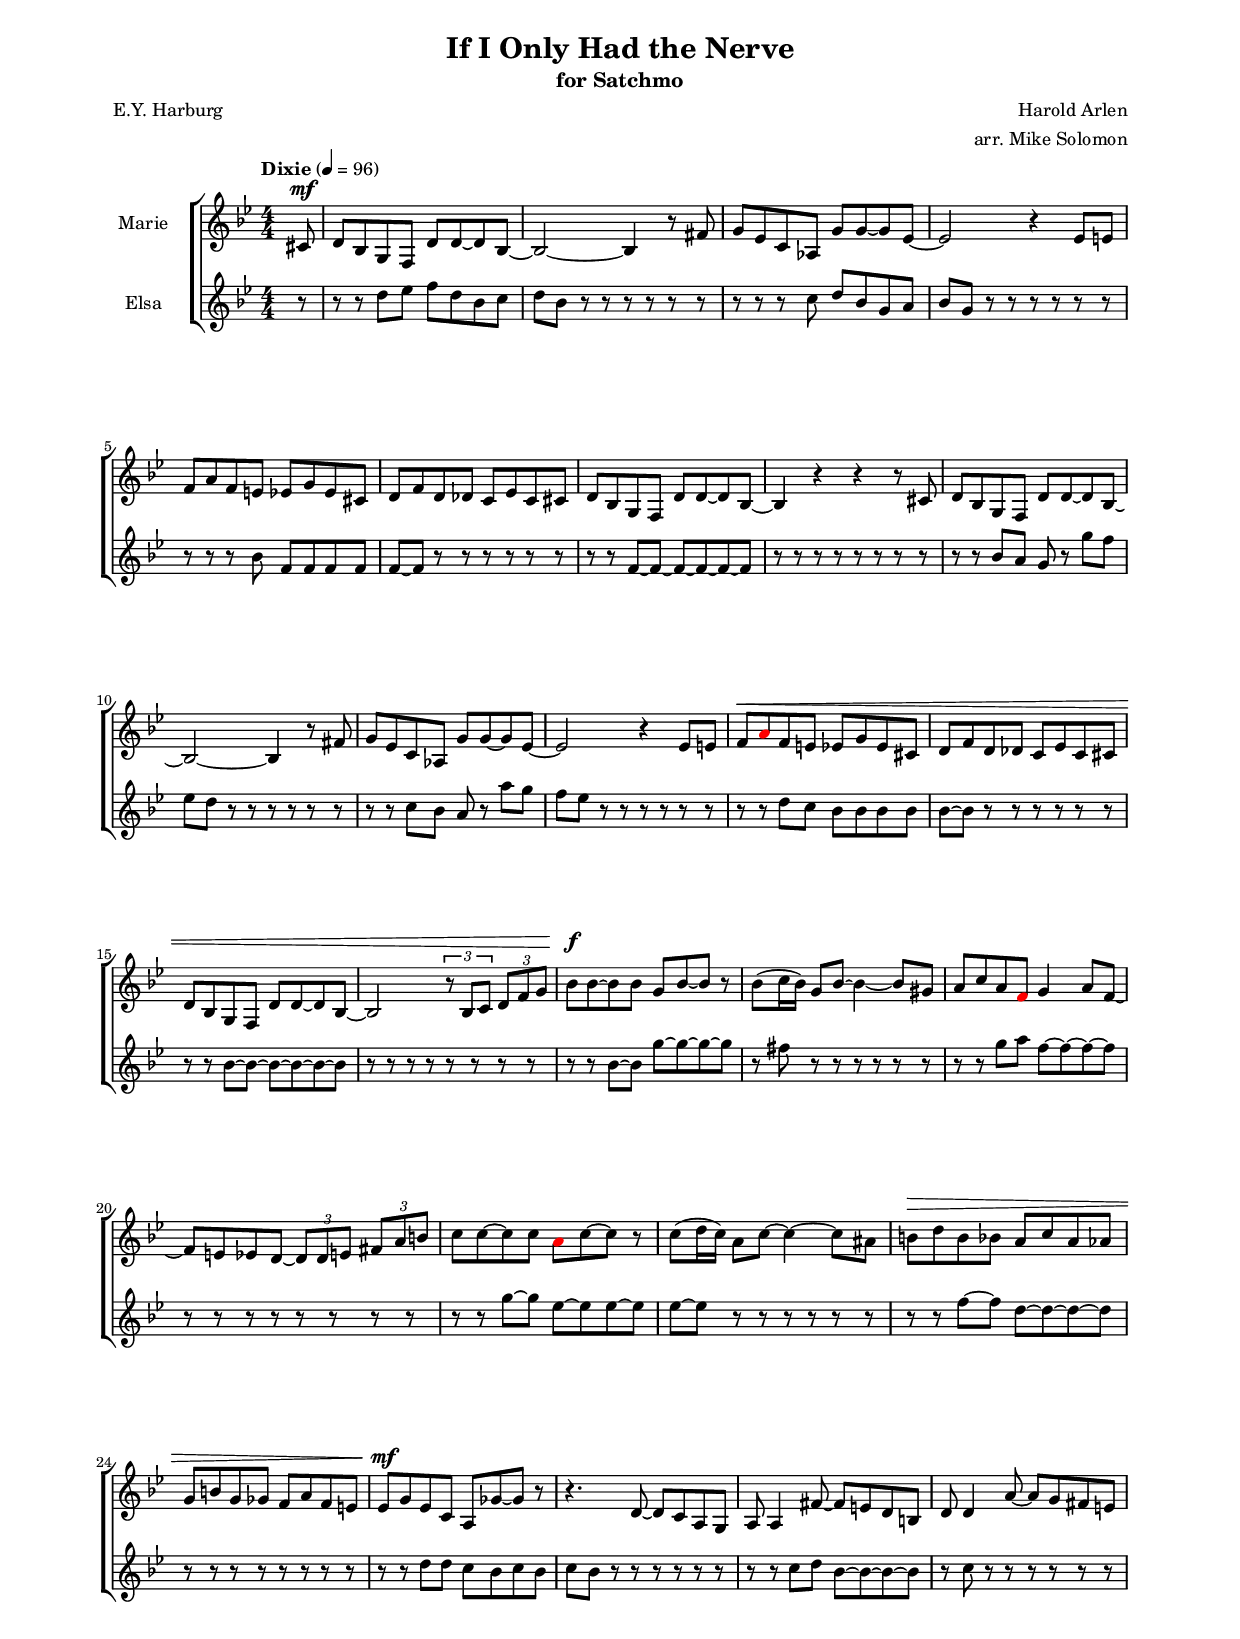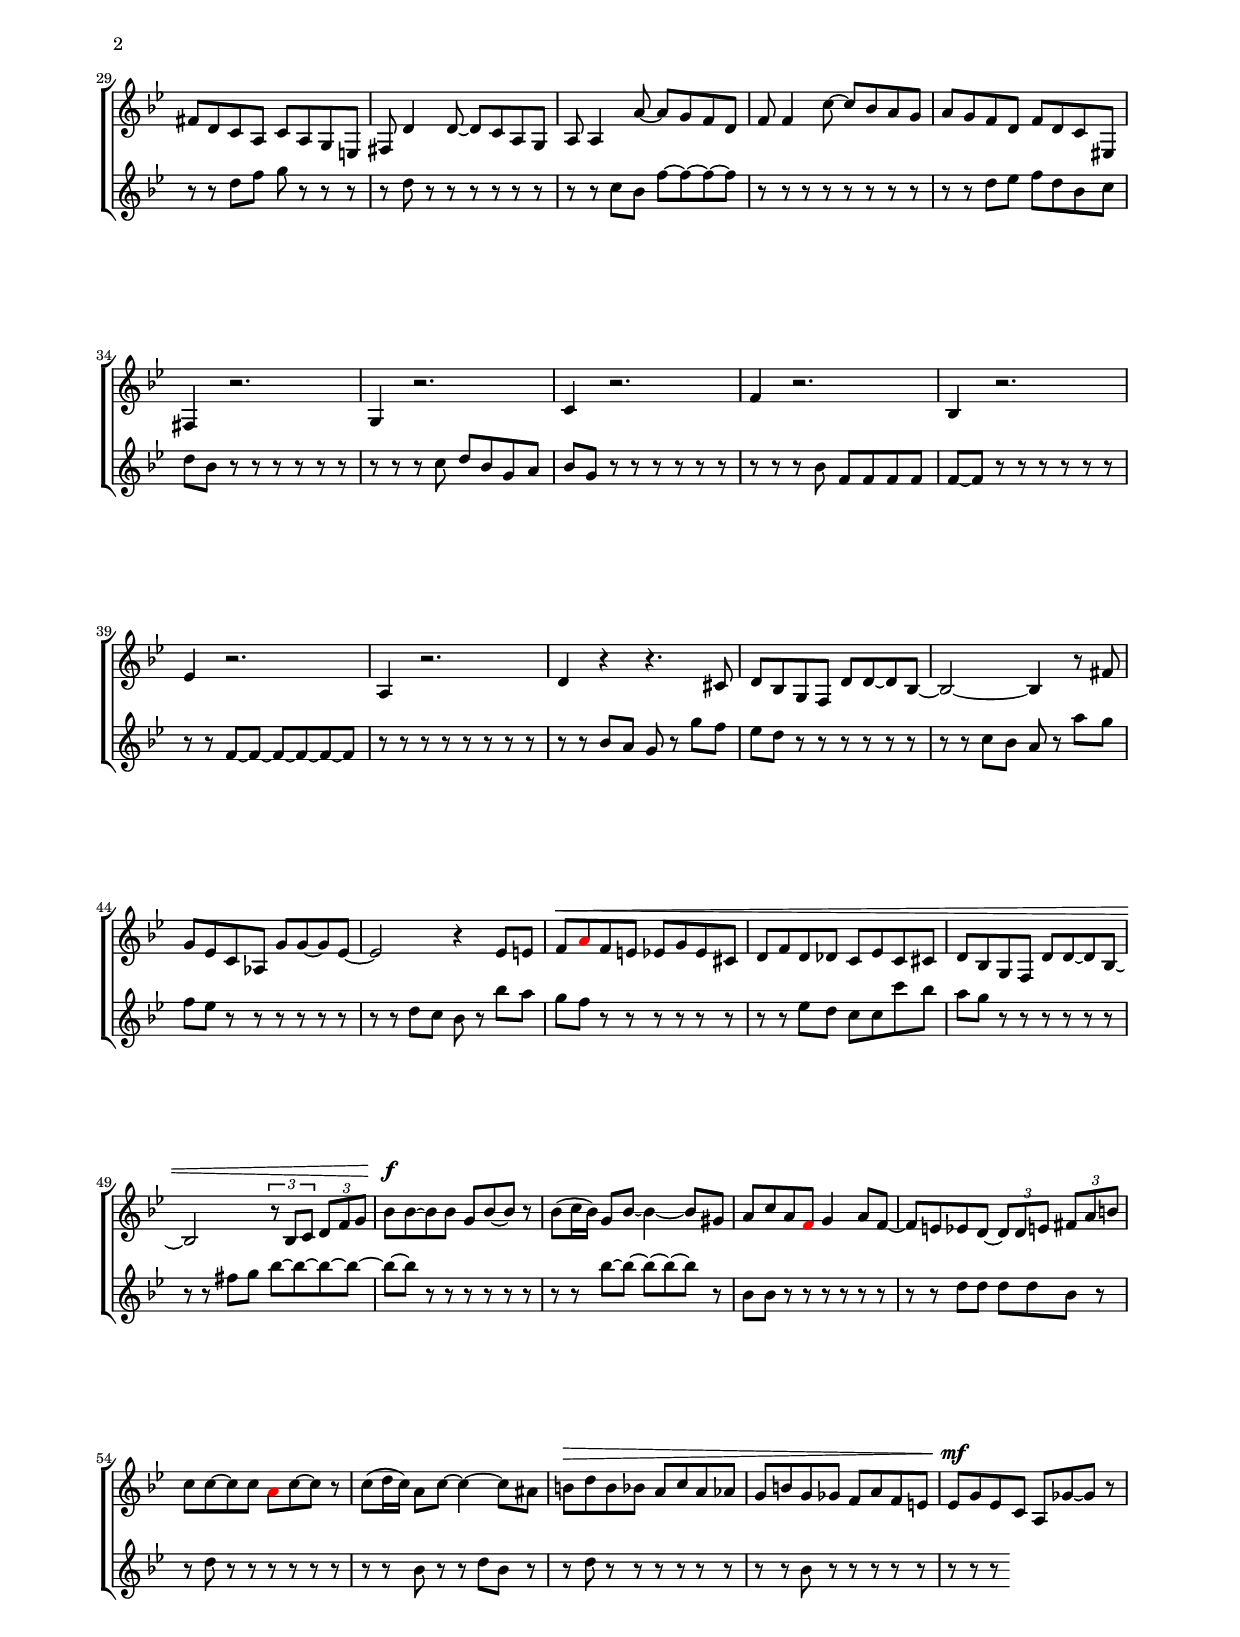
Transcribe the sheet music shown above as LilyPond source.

\version "2.19.0"
\include "defs-devel.ly"

marD = \markup \null
elsD = \markup \null
mikD = \markup \null
rynZ = \markup \null
desD = \markup \null

#(set-global-staff-size 15.87)
autoBeamInstruction = \autoBeamOn

solo = \markup \italic "solo"
psolo = \markup \italic "(solo)"
skat = \markup \italic "sit skat"
shoot = \markup \italic "SYT"

\header {
  title = "If I Only Had the Nerve"
  subtitle = "for Satchmo"
  %title = "Somewhere Over the Rainbow"
  composer = "Harold Arlen"
  poet = "E.Y. Harburg"
  arranger = "arr. Mike Solomon"
  %arranger = "arr. (anon)"
}
\paper {
  #(define fonts
    (set-global-fonts
    #:music "lilyjazz"
    #:brace "lilyjazz"
    #:roman "LilyJAZZText"
    #:sans "LilyJAZZChord"
    #:factor (/ staff-height pt 20)
  ))
  ragged-right = ##f
  left-margin = 0.75\in
  right-margin = 0.75\in
  top-margin = 0.5\in
  bottom-margin = 0.6\in
  ragged-last-bottom = ##f
  %max-systems-per-page = #2
  %oddHeaderMarkup = "FIRST FULL DRAFT 20.10.14 4:44"
  %evenHeaderMarkup = "FIRST FULL DRAFT 20.10.14 4:44"
}


#(ly:set-option 'point-and-click #f)

#(set-global-staff-size 15.87)

railroad =  {
  \once \override BreathingSign.text = \markup \musicglyph #"scripts.caesura.straight"
  \breathe
}
myred = \once \override NoteHead #'color = #red

php = \once \override Hairpin.stencil = #(parenthesize-callback ly:hairpin::print)

\paper {
  footnote-separator-markup = \markup { \column { " "\override #`(span-factor . 1/5) { \draw-hline } }}
  footnote-padding = 1\mm
  top-system-spacing = #'((basic-distance . 1) (minimum-distance . 0) (padding . 1) (stretchability . 40))
  bottom-system-spacing = #'((basic-distance . 1) (minimum-distance . 0) (padding . 1) (stretchability . 50))
  ragged-right = ##f
}

prefatoryMatter = {
  \key bes \major
  \autoBeamInstruction
  \time 4/4
}

scorePrefatoryMatter = {
  \prefatoryMatter
  \partial 8
}

midiPrefatoryMatter = {
  \prefatoryMatter
  \partial 8
}

theme = \relative c {
  cis8-\tag #'first \mf |
  d8 bes8 g8 f8 d'8 d8 ~ d8 bes8 ~ |
  bes2 ~ bes4 r8 fis'8 |
  g8 ees8 c8 aes8 g'8 g8 ~ g8 ees8 ~ |
  ees2 r4 ees8 e8 |
  f8-\tag #'second \< \tag #'second { \rred } a8 f8 e8 ees8 g8 ees8 cis8 |
  d8 f8 d8 des8 c8 ees8 c8 cis8 |
  d8 bes8 g8 f8 d'8 d8 ~ d8 bes8 ~ |
  \tag #'first { bes4 }
  \tag #'second { bes2 }
}

marks = {
  \tempo "Dixie" 4=96
  \time 4/4
  \partial 8 s8
  \repeat unfold 25 { s1 }
}

soprano = \transpose c c {
  \transpose c c' \removeWithTag #'second \theme
  r4 r4 r8
  \transpose c c' \removeWithTag #'first \theme
  \relative c' {
    \times 2/3 { r8 bes c } \times 2/3 { d f g } |
    bes8\f bes8 ~ bes8 bes8 g8 bes8 ~ bes8 r8 |
    bes8 ( c16 bes ) g8 bes8 ~ bes4 ~ bes8 gis8 |
    a8 c8 a8 \rred f8 g4 a8 f8 ~ |
    f8 e8 ees8 d8 ~ \times 2/3 { d d e } \times 2/3 { fis a b } |
    c8 c8 ~ c8 c8 \rred a8 c8 ~ c8 r8 |
    c8 ( d16 c ) a8 c8 ~ c4 ~ c8 ais8 |
    b8\> d8 b8 bes8 a8 c8 a8 aes8 |
    g8 b8 g8 ges8 f8 a8 f8 e8 |
    ees8\mf g8 ees8 c8 a8 ges'8 ~ ges8 r8 |
    r4. d8 ~ d c a g |
    a a4 fis'8 ~ fis e d b |
    d d4 a'8 ~ a g fis e |
    fis d c a c a g e |
    fis d'4 d8 ~ d c a g |
    a a4 a'8 ~ a g f d |
    f f4 c'8 ~ c bes a g |
    a g f d f d c eis, |
    fis4 r2. |
    g4 r2. |
    c4 r2. |
    f4 r2. |
    bes,4 r2. |
    ees4 r2. |
    a,4 r2. |
    d4 r4 r4. 
  }
  \transpose c c' \removeWithTag #'first \theme
  \relative c' {
      \times 2/3 { r8 bes c } \times 2/3 { d f g } |
      bes8\f bes8 ~ bes8 bes8 g8 bes8 ~ bes8 r8 |
      bes8 ( c16 bes ) g8 bes8 ~ bes4 ~ bes8 gis8 |
      a8 c8 a8 \rred f8 g4 a8 f8 ~ |
      f8 e8 ees8 d8 ~ \times 2/3 { d d e } \times 2/3 { fis a b } |
      c8 c8 ~ c8 c8 \rred a8 c8 ~ c8 r8 |
      c8 ( d16 c ) a8 c8 ~ c4 ~ c8 ais8 |
      b8\> d8 b8 bes8 a8 c8 a8 aes8 |
      g8 b8 g8 ges8 f8 a8 f8 e8 |
      ees8\mf g8 ees8 c8 a8 ges'8 ~ ges8 r8 |
  }
}

sopranoWords = \lyricmode {
}

test = {
  \transpose g g { r8 r8 r8 d''8 ees''8 f''8 d''8 bes'8 c''8 d''8 bes'8 r8 r8 r8 r8 r8 r8 r8 r8 r8 c''8 d''8 bes'8 g'8 a'8 bes'8 g'8 r8 r8 r8 r8 r8 r8 r8 r8 r8 bes'8 f'8 f'8 f'8 f'8 f'8 ~ f'8 r8 r8 r8 r8 r8 r8 r8 r8 f'8 ~ f'8 ~ f'8 ~ f'8 ~ f'8 ~ f'8 r8 r8 r8 r8 r8 r8 r8 r8 r8 r8 bes'8 a'8 g'8 r8 g''8 f''8 ees''8 d''8 r8 r8 r8 r8 r8 r8 r8 r8 c''8 bes'8 a'8 r8 a''8 g''8 f''8 ees''8 r8 r8 r8 r8 r8 r8 r8 r8 d''8 c''8 bes'8 bes'8 bes'8 bes'8 bes'8 ~ bes'8 r8 r8 r8 r8 r8 r8 r8 r8 bes'8 ~ bes'8 ~ bes'8 ~ bes'8 ~ bes'8 ~ bes'8 r8 r8 r8 r8 r8 r8 r8 r8 r8 r8 bes'8 ~ bes'8 g''8 ~ g''8 ~ g''8 ~ g''8 r8 fis''8 r8 r8 r8 r8 r8 r8 r8 r8 g''8 a''8 f''8 ~ f''8 ~ f''8 ~ f''8 r8 r8 r8 r8 r8 r8 r8 r8 r8 r8 g''8 ~ g''8 ees''8 ~ ees''8 ees''8 ~ ees''8 ees''8 ~ ees''8 r8 r8 r8 r8 r8 r8 r8 r8 f''8 ~ f''8 d''8 ~ d''8 ~ d''8 ~ d''8 r8 r8 r8 r8 r8 r8 r8 r8 r8 r8 d''8 d''8 c''8 bes'8 c''8 bes'8 c''8 bes'8 r8 r8 r8 r8 r8 r8 r8 r8 c''8 d''8 bes'8 ~ bes'8 ~ bes'8 ~ bes'8 r8 c''8 r8 r8 r8 r8 r8 r8 r8 r8 d''8 f''8 g''8 r8 r8 r8 r8 d''8 r8 r8 r8 r8 r8 r8 r8 r8 c''8 bes'8 f''8 ~ f''8 ~ f''8 ~ f''8 r8 r8 r8 r8 r8 r8 r8 r8 r8 r8 d''8 ees''8 f''8 d''8 bes'8 c''8 d''8 bes'8 r8 r8 r8 r8 r8 r8 r8 r8 r8 c''8 d''8 bes'8 g'8 a'8 bes'8 g'8 r8 r8 r8 r8 r8 r8 r8 r8 r8 bes'8 f'8 f'8 f'8 f'8 f'8 ~ f'8 r8 r8 r8 r8 r8 r8 r8 r8 f'8 ~ f'8 ~ f'8 ~ f'8 ~ f'8 ~ f'8 r8 r8 r8 r8 r8 r8 r8 r8 r8 r8 bes'8 a'8 g'8 r8 g''8 f''8 ees''8 d''8 r8 r8 r8 r8 r8 r8 r8 r8 c''8 bes'8 a'8 r8 a''8 g''8 f''8 ees''8 r8 r8 r8 r8 r8 r8 r8 r8 d''8 c''8 bes'8 r8 bes''8 a''8 g''8 f''8 r8 r8 r8 r8 r8 r8 r8 r8 ees''8 d''8 c''8 c''8 c'''8 bes''8 a''8 g''8 r8 r8 r8 r8 r8 r8 r8 r8 fis''8 g''8 bes''8 ~ bes''8 ~ bes''8 ~ bes''8 ~ bes''8 ~ bes''8 r8 r8 r8 r8 r8 r8 r8 r8 bes''8 ~ bes''8 ~ bes''8 ~ bes''8 ~ bes''8 r8 bes'8 bes'8 r8 r8 r8 r8 r8 r8 r8 r8 d''8 d''8 d''8 d''8 bes'8 r8 r8 d''8 r8 r8 r8 r8 r8 r8 r8 r8 bes'8 r8 r8 d''8 bes'8 r8 r8 d''8 r8 r8 r8 r8 r8 r8 r8 r8 bes'8 r8 r8 r8 r8 r8 r8 r8 r8 }
}


\score {
  \new ChoirStaff <<
    \new Staff \with { instrumentName = #"Marie" %shortInstrumentName = #"M."
} <<
      \new Voice = "soprano" { << { \numericTimeSignature
	\scorePrefatoryMatter
        \soprano
      } {
	\scorePrefatoryMatter
        \marks
      } >> }
      \new Lyrics \lyricsto "soprano" {
        \sopranoWords
      }
    >>
    \new Staff \with { instrumentName = #"Elsa" %shortInstrumentName = #"E."
} <<
      \new Voice = "mezzo" { \numericTimeSignature
	\scorePrefatoryMatter
        \test
      }
    >>
  >>
  \midi{}
  \layout {
    \context {
      \Voice
      \override TextScript #'layer = #6
      \override NoteHead #'layer = #7
      \override Glissando #'breakable = ##t
      \override TupletNumber #'breakable = ##t
      \override TupletBracket #'breakable = ##t
      \override DynamicLineSpanner.direction = #UP
      \remove "Forbid_line_break_engraver"
    }
    \context {
      \Staff
      %\consists "Metronome_mark_engraver"
      \override TimeSignature #'style = #'numbered
      \override StaffSymbol #'layer = #4
      \override TimeSignature #'layer = #3
      \override TimeSignature #'whiteout = ##t
    }
    \context {
      \Lyrics
      %\override LyricText #'whiteout = ##t
      \override LyricText #'layer = #6
    }
    \context {
      \Score
      %\remove "Metronome_mark_engraver"
      \override NonMusicalPaperColumn #'allow-loose-spacing = ##f
    }
  }
}
